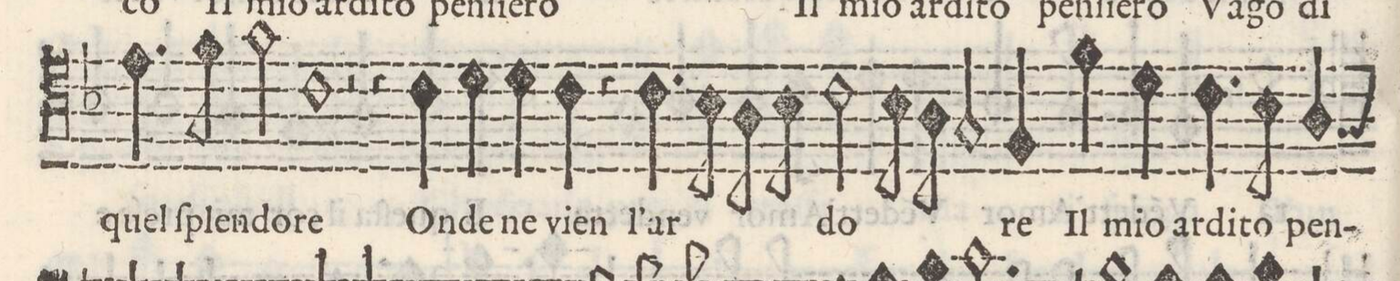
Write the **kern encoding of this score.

**kern	**text
*I"SESTO	*
*clefC4	*
*k[b-]	*
*met(C)	*
*M2/1	*
4.e\	quel
8f\	ſplen-
2g\	-do-
1c	-re
=25-	=25-
2r	.
4r	.
4c\	On-
4d\	-de
4d\	ne
4c\	vien
4r	.
=26-	=26-
4.c\	l'ar-
8B-\	.
8A\	.
8B-\	.
2c\	-do-
8B-\	.
8A\	.
2G/	.
=27-	=27-
4F/	-re
4f\	Il
4d\	mio ar
4.c\	-di-
8B-\	-to
4A/	pen-
*custos:G	*
*-	*-
